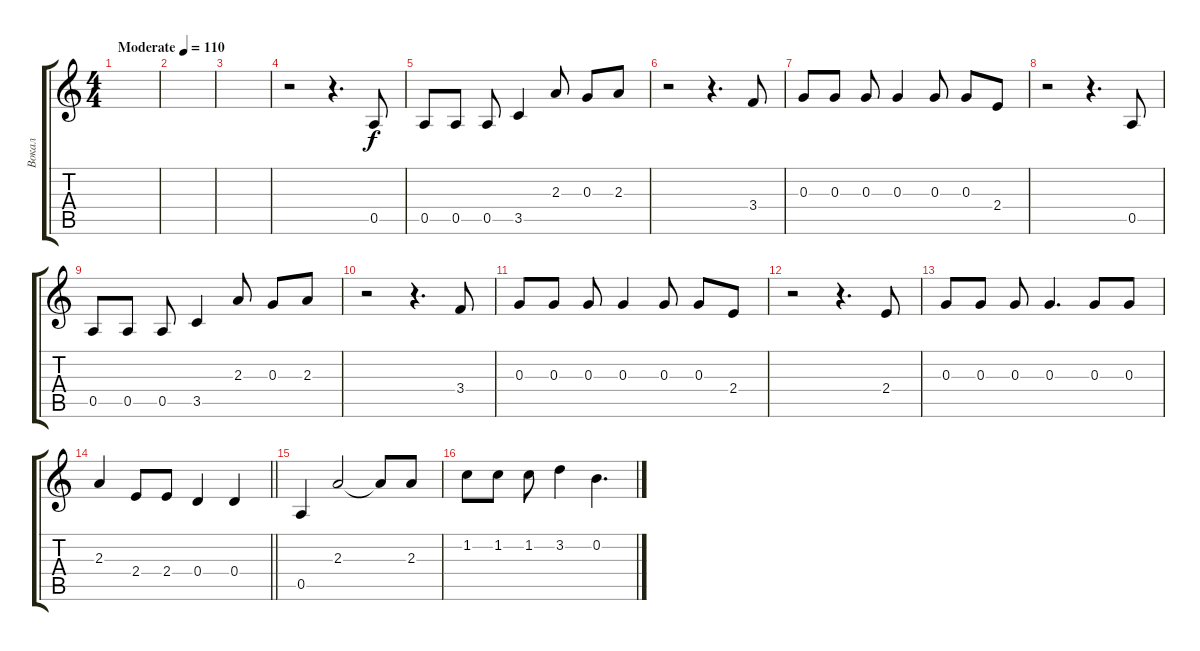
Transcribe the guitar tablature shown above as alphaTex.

\track ("Вокал" "Вокал") {instrument acousticguitarsteel}
\staff {score tabs}
\tuning (E4 B3 G3 D3 A2 E2) {hide}
\ts (4 4)
\tempo (110 "Moderate")
\clef g2
\ks c
|
|
|
r.2 r.4{d} 0.5.8 |
0.5.8 0.5.8 0.5.8 3.5.4 2.3.8 0.3.8 2.3.8 |
r.2 r.4{d} 3.4.8 |
0.3.8 0.3.8 0.3.8 0.3.4 0.3.8 0.3.8 2.4.8 |
r.2 r.4{d} 0.5.8 |
0.5.8 0.5.8 0.5.8 3.5.4 2.3.8 0.3.8 2.3.8 |
r.2 r.4{d} 3.4.8 |
0.3.8 0.3.8 0.3.8 0.3.4 0.3.8 0.3.8 2.4.8 |
r.2 r.4{d} 2.4.8 |
0.3.8 0.3.8 0.3.8 0.3.4{d} 0.3.8 0.3.8 |
\barLineRight lightlight
2.3.4 2.4.8 2.4.8 0.4.4 0.4.4 |
0.5.4 2.3.2 2.3{t}.8 2.3.8 |
1.2.8 1.2.8 1.2.8 3.2.4 0.2.4{d}
